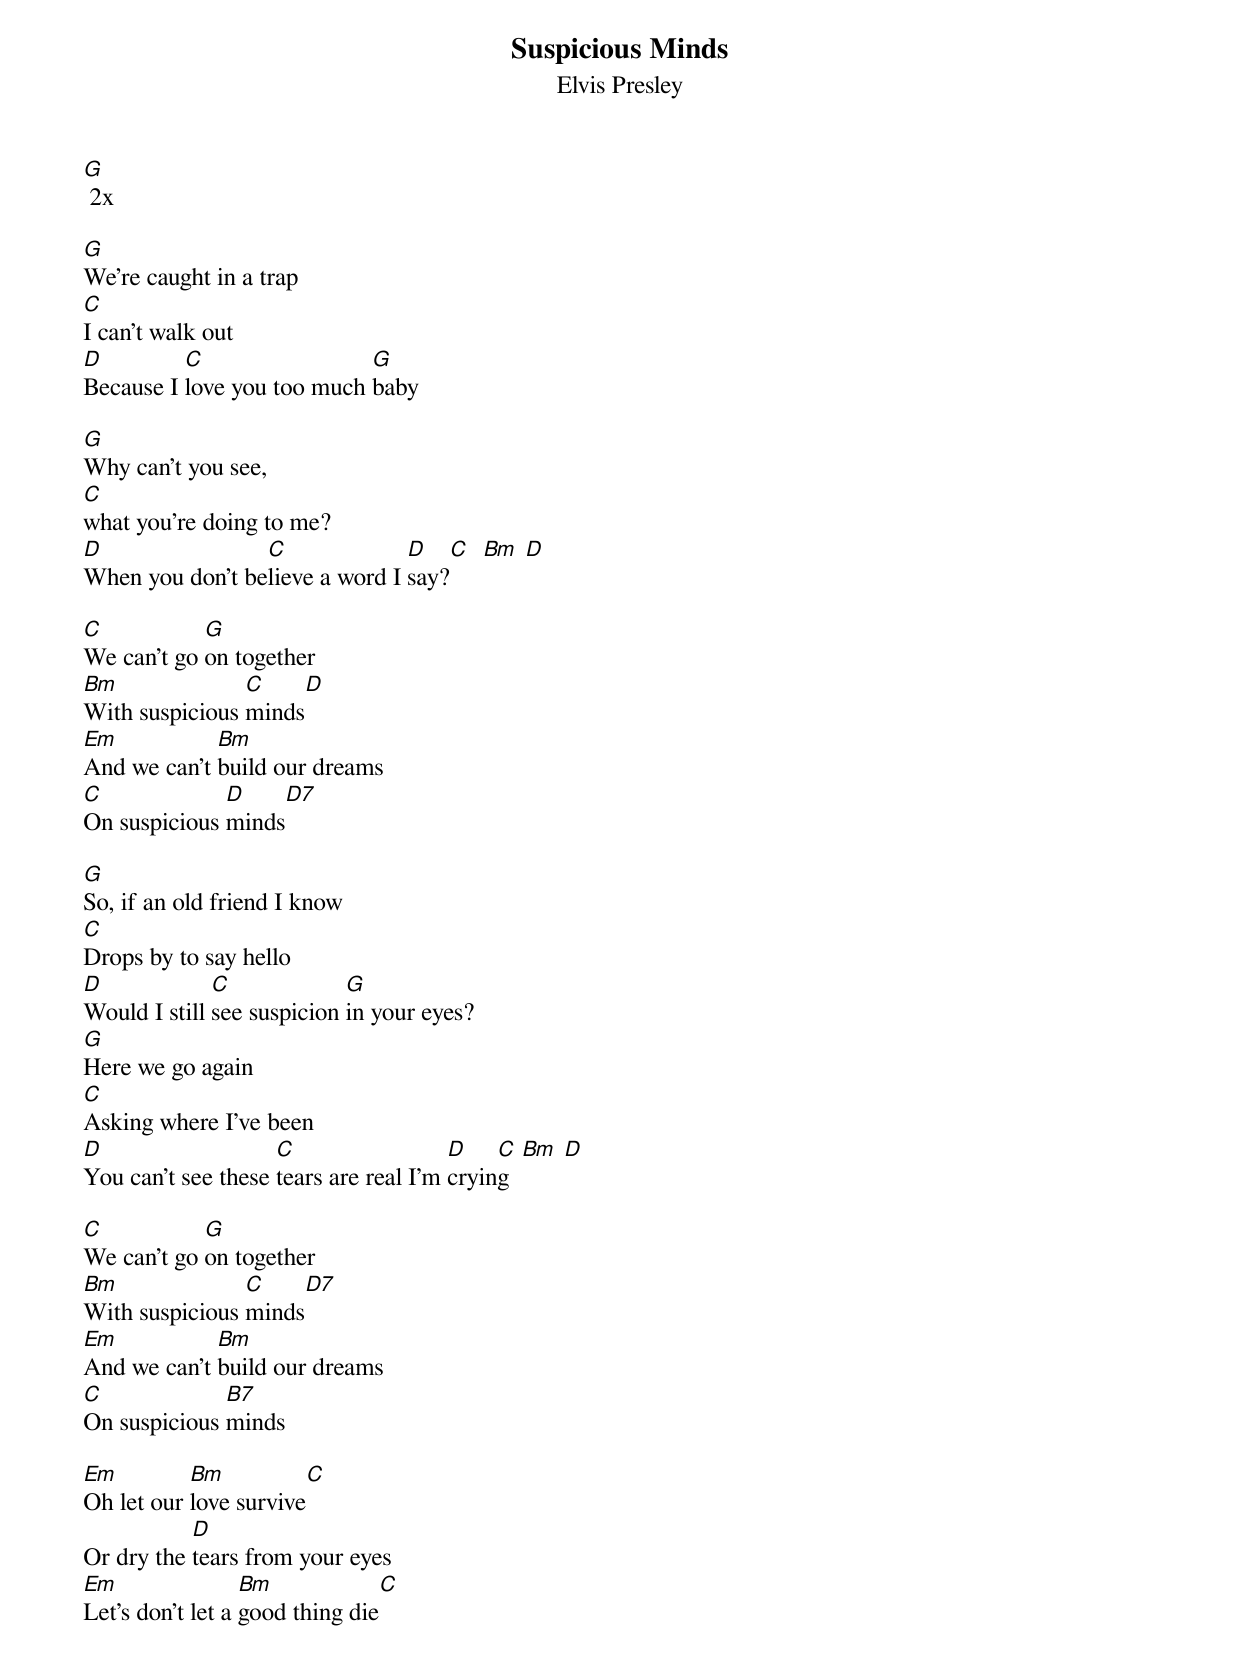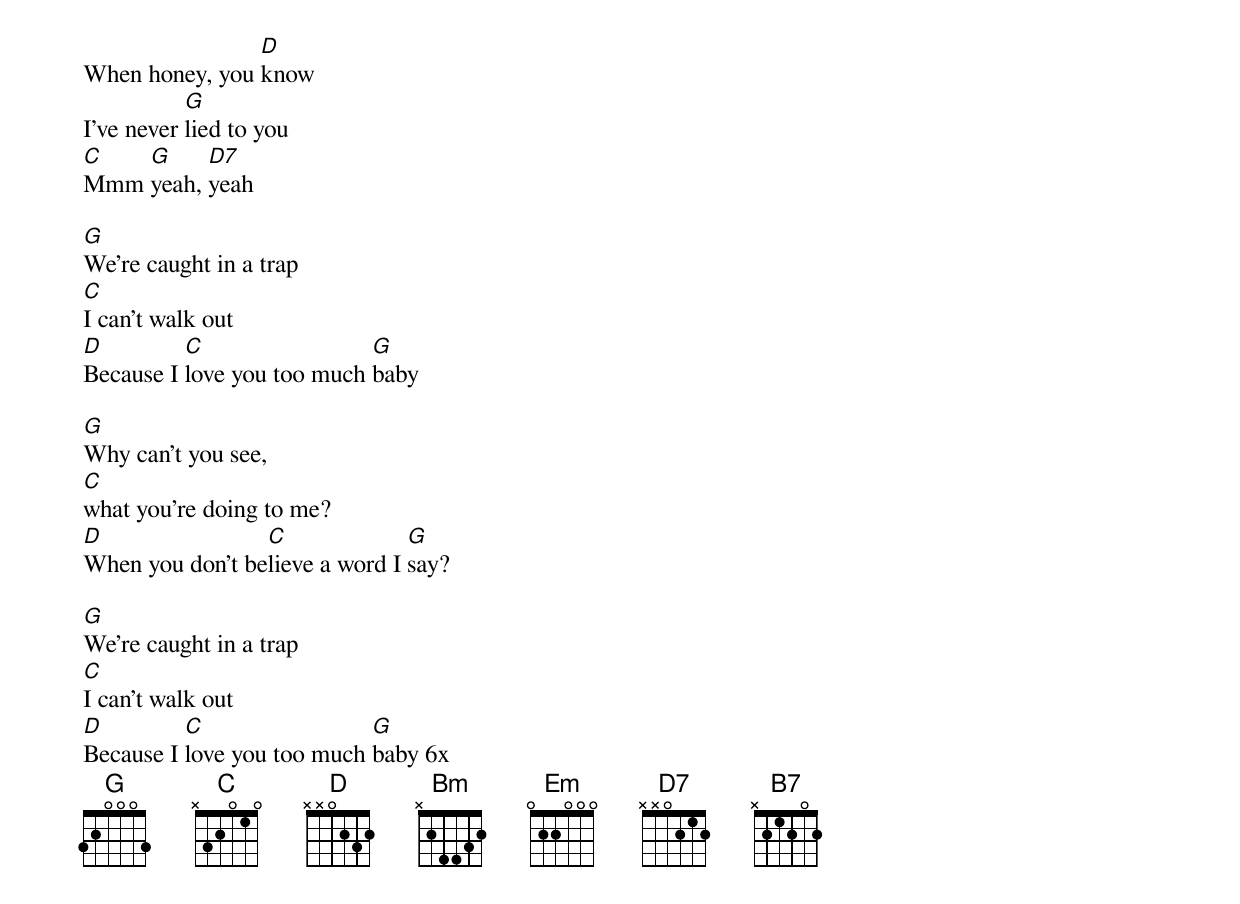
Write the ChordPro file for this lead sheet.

{title: Suspicious Minds}
{subtitle: Elvis Presley}
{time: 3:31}

[G] 2x

[G]We're caught in a trap
[C]I can't walk out
[D]Because I [C]love you too much [G]baby

[G]Why can't you see,
[C]what you're doing to me?
[D]When you don't be[C]lieve a word I [D]say?[C]  [Bm] [D]

[C]We can't go [G]on together
[Bm]With suspicious [C]minds[D]
[Em]And we can't [Bm]build our dreams
[C]On suspicious [D]minds[D7]

[G]So, if an old friend I know
[C]Drops by to say hello
[D]Would I still [C]see suspicion [G]in your eyes?
[G]Here we go again
[C]Asking where I've been
[D]You can't see these [C]tears are real I'm [D]cryin[C]g  [Bm] [D]

[C]We can't go [G]on together
[Bm]With suspicious [C]minds[D7]
[Em]And we can't [Bm]build our dreams
[C]On suspicious [B7]minds

[Em]Oh let our [Bm]love survive[C]
Or dry the [D]tears from your eyes
[Em]Let's don't let a [Bm]good thing die[C]
When honey, you [D]know
I've never [G]lied to you
[C]Mmm [G]yeah, [D7]yeah

[G]We're caught in a trap
[C]I can't walk out
[D]Because I [C]love you too much [G]baby

[G]Why can't you see,
[C]what you're doing to me?
[D]When you don't be[C]lieve a word I [G]say?

[G]We're caught in a trap
[C]I can't walk out
[D]Because I [C]love you too much [G]baby 6x
